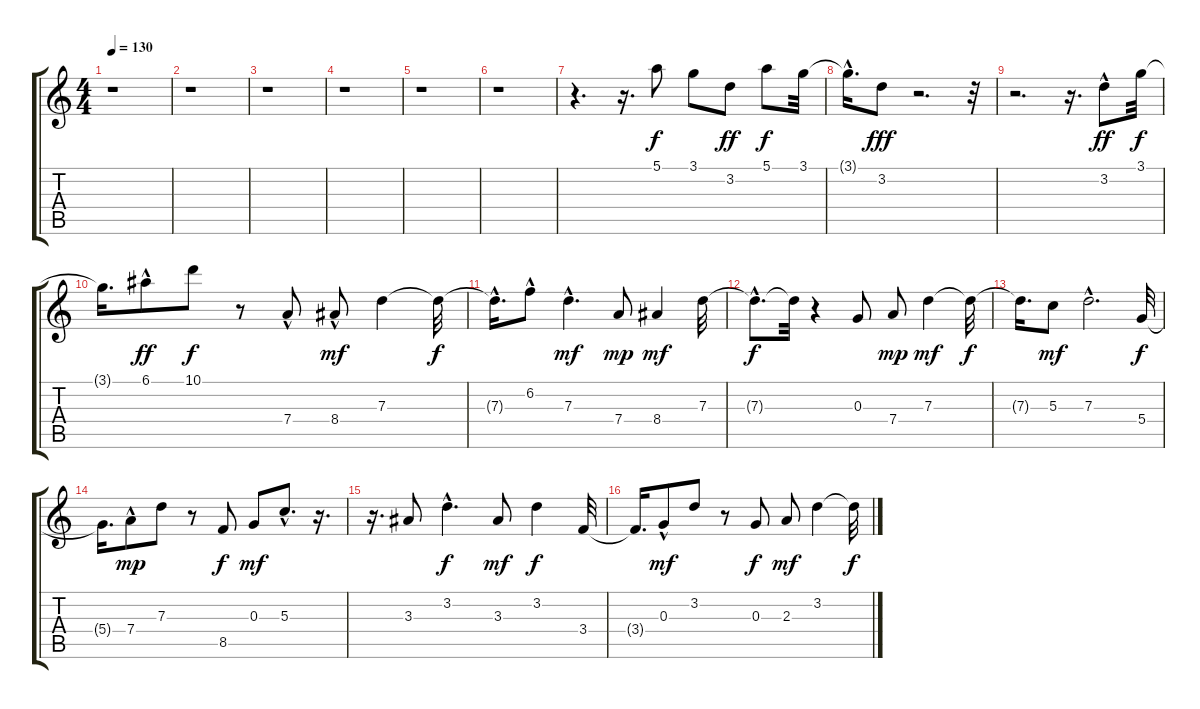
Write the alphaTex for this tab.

\track "" {instrument acousticguitarnylon}
\staff {score tabs}
\tuning (E4 B3 G3 D3 A2 E2) {hide}
\ts (4 4)
\tempo 130
\clef g2
\ks c
r.1{dy f instrument acousticguitarnylon} |
r.1 |
r.1 |
r.1 |
r.1 |
r.1 |
r.4{d} r.16{d} 5.1.8 3.1.8 3.2.8{dy ff} 5.1.8{dy f} 3.1.32 |
3.1{hac t}.16{d} 3.2.8{dy fff} r.2{d} r.32 |
r.2{d} r.16{d} 3.2{hac}.8{dy ff} 3.1.32{dy f} |
3.1{t}.16{d} 6.1{hac}.8{dy ff} 10.1.8{dy f} r.8 7.4{hac}.8 8.4{hac}.8{dy mf} 7.3.4 7.3{t}.32{dy f} |
7.3{hac t}.16{d} 6.2{hac}.8 7.3{hac}.4{d dy mf} 7.4.8{dy mp} 8.4.4{dy mf} 7.3.32 |
7.3{hac t}.8{d dy f} 7.3{t}.32 r.4 0.3.8 7.4.8{dy mp} 7.3.4{dy mf} 7.3{t}.32{dy f} |
7.3{t}.16{d} 5.3.8{dy mf} 7.3{hac}.2{d} 5.4.32{dy f} |
5.4{t}.16{d} 7.4{hac}.8{dy mp} 7.3.8 r.8 8.5.8{dy f} 0.3.8{dy mf} 5.3{hac}.8{d} r.16{d} |
r.16{d} 3.3.8 3.2{hac}.4{d dy f} 3.3.8{dy mf} 3.2.4{dy f} 3.4.32 |
3.4{t}.16{d} 0.3{hac}.8{dy mf} 3.2.8 r.8 0.3.8{dy f} 2.3.8{dy mf} 3.2.4 3.2{t}.32{dy f}
